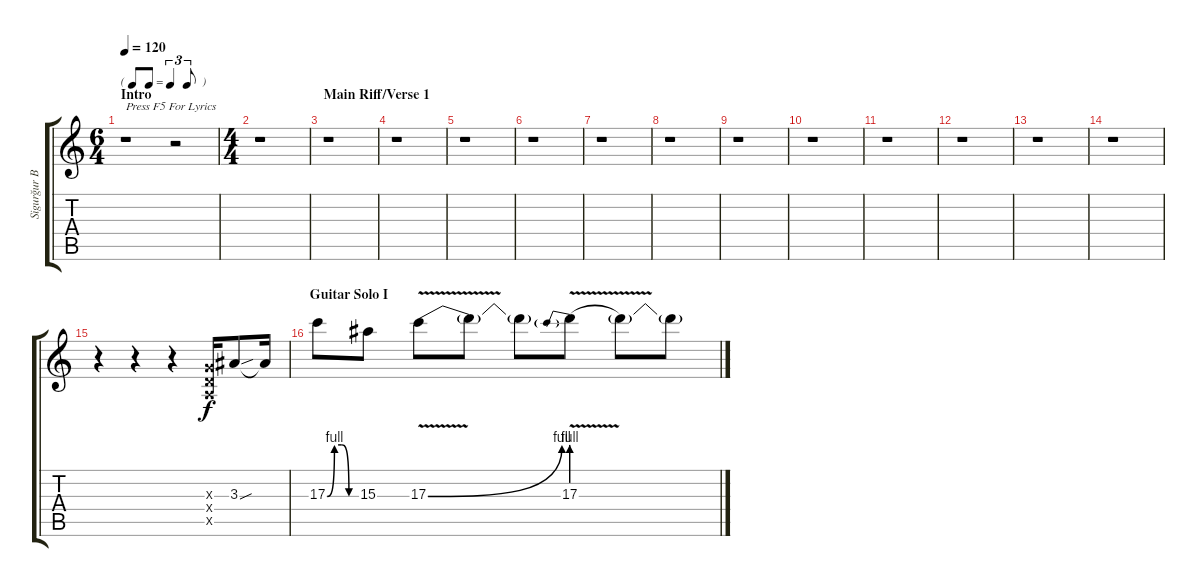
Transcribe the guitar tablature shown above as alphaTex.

\track ("Sigurğur Bachmann, Lead Guitar" "Sigurğur B") {instrument overdrivenguitar}
\staff {score tabs}
\tuning (E4 B3 G3 D3 A2 E2) {hide}
\ts (6 4)
\tf triplet8th
\section ("" "Intro")
\tempo 120
\clef g2
\ks c
r.1{txt "Press F5 For Lyrics" dy f instrument overdrivenguitar} r.2 |
\ts (4 4)
r.1 |
\section ("" "Main Riff/Verse 1")
r.1 |
r.1 |
r.1 |
r.1 |
r.1 |
r.1 |
r.1 |
r.1 |
r.1 |
r.1 |
r.1 |
r.1 |
r.4 r.4 r.4 (0.3{x} 0.4{x} 0.5{x}).16 3.3{sou}.8 3.3{t}.16 |
\section ("" "Guitar Solo I")
17.3{be (custom 0 0 15 4 30 4 45 0 60 0)}.8 15.3.8 17.3{be (bend 0 0 60 4) v}.8 17.3{t}.8 17.3{t}.8 17.3{be (prebend 0 4 60 4) v}.8 17.3{t}.8 17.3{t}.8
